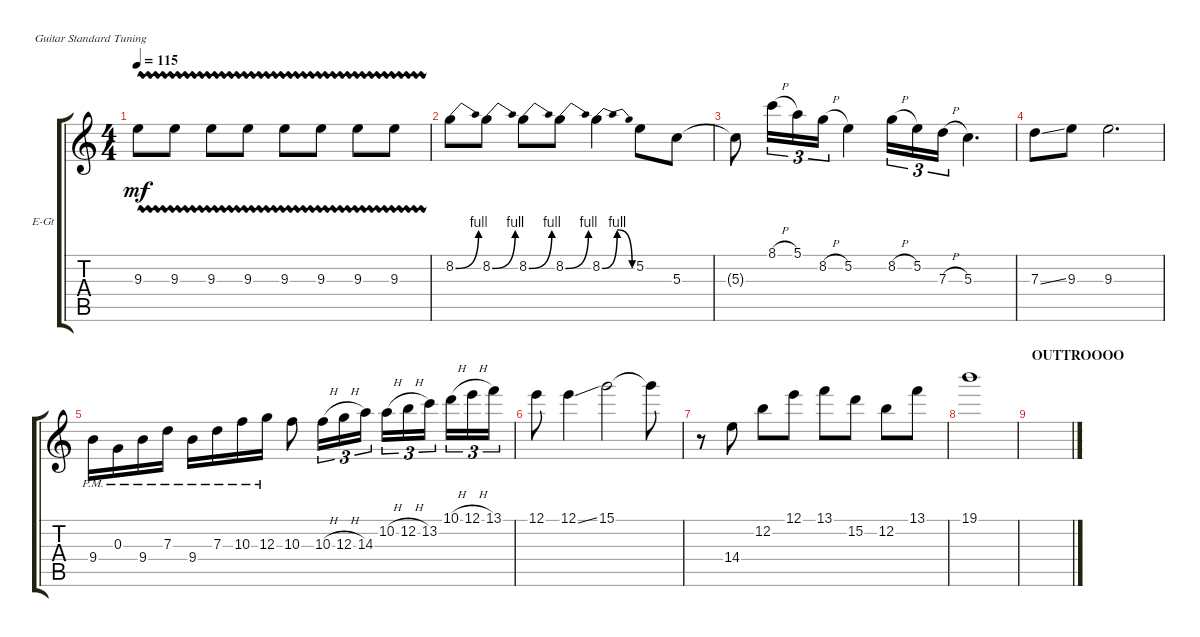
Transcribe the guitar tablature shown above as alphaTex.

\defaultSystemsLayout 4
\bracketExtendMode groupsimilarinstruments
\firstSystemTrackNameOrientation horizontal
\otherSystemsTrackNameOrientation horizontal
\track ("Electric Guitar" "E-Gt") {instrument overdrivenguitar}
\staff {score tabs}
\tuning (E4 B3 G3 D3 A2 E2)
\ts (4 4)
\tempo 115
\clef g2
\scale
0.333333
\ks aminor
9.3{vw}.8{dy mf} 9.3{vw}.8 9.3{vw}.8 9.3{vw}.8 9.3{vw}.8 9.3{vw}.8 9.3{vw}.8 9.3{vw}.8 |
\scale
0.333333 8.2{be (bend 0 0 15 4)}.8 8.2{be (bend 0 0 15 4)}.8 8.2{be (bend 0 0 15 4)}.8 8.2{be (bend 0 0 15 4)}.8 8.2{be (bendrelease 0 0 10.2 4 20.4 4 30 0)}.4 5.2.8 5.3.8 |
\scale
0.333333 5.3{t}.8 8.1{h}.16{tu (3 2)} 5.1.16{tu (3 2)} 8.2{h}.16{tu (3 2)} 5.2.4 8.2{h}.16{tu (3 2)} 5.2.16{tu (3 2)} 7.3{h}.16{tu (3 2)} 5.3.4{d} |
\scale
0.333333 7.3{ss}.8 9.3.8 9.3.2{d} |
\scale
0.644048 9.4{pm}.16 0.3{pm}.16 9.4{pm}.16 7.3{pm}.16 9.4{pm}.16 7.3{pm}.16 10.3{pm}.16 12.3{pm}.16 10.3.8 10.3{h}.16{tu (3 2)} 12.3{h}.16{tu (3 2)} 14.3.16{tu (3 2)} 10.2{h}.16{tu (3 2)} 12.2{h}.16{tu (3 2)} 13.2.16{tu (3 2)} 10.1{h}.16{tu (3 2)} 12.1{h}.16{tu (3 2)} 13.1.16{tu (3 2)} |
\scale
0.354536 12.1.8 12.1{ss}.4 15.1.2 15.1{t}.8 |
r.8 14.4.8 12.2.8 12.1.8 13.1.8 15.2.8 12.2.8 13.1.8 |
19.1.1 |
\section ("" "OUTTROOOO")
